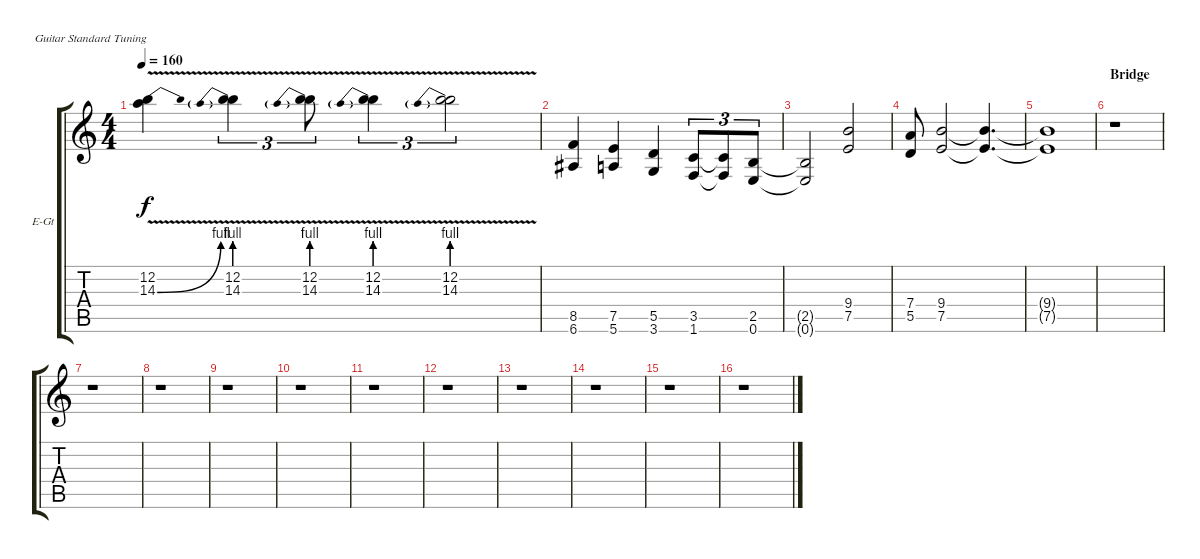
\bracketExtendMode groupsimilarinstruments
\firstSystemTrackNameOrientation horizontal
\otherSystemsTrackNameOrientation horizontal
\track ("Lead 1" "E-Gt") {instrument distortionguitar}
\staff {score tabs}
\tuning (E4 B3 G3 D3 A2 E2)
\ts (4 4)
\tempo 160
\clef g2
\ks c
(14.3{be (bend 0 0 15 4) v t} 12.2{v t}).4{dy f} (14.3{be (prebend 0 4 60 4) v} 12.2{v}).4{tu (3 2)} (14.3{be (prebend 0 4 60 4) v} 12.2{v}).8{tu (3 2)} (14.3{be (prebend 0 4 60 4) v} 12.2{v}).4{tu (3 2)} (14.3{be (prebend 0 4 60 4) v} 12.2{v}).2{tu (3 2)} |
(8.5 6.6).4 (7.5 5.6).4 (5.5 3.6).4 (3.5 1.6).8{tu (3 2)} (3.5{t} 1.6{t}).8{tu (3 2)} (2.5 0.6).8{tu (3 2)} |
(2.5{t} 0.6{t}).2 (9.4 7.5).2 |
(7.4 5.5).8 (9.4 7.5).2 (9.4{t} 7.5{t}).4{d} |
(9.4{t} 7.5{t}).1 |
\section ("" "Bridge")
r.1 |
r.1 |
r.1 |
r.1 |
r.1 |
r.1 |
r.1 |
r.1 |
r.1 |
r.1 |
r.1
